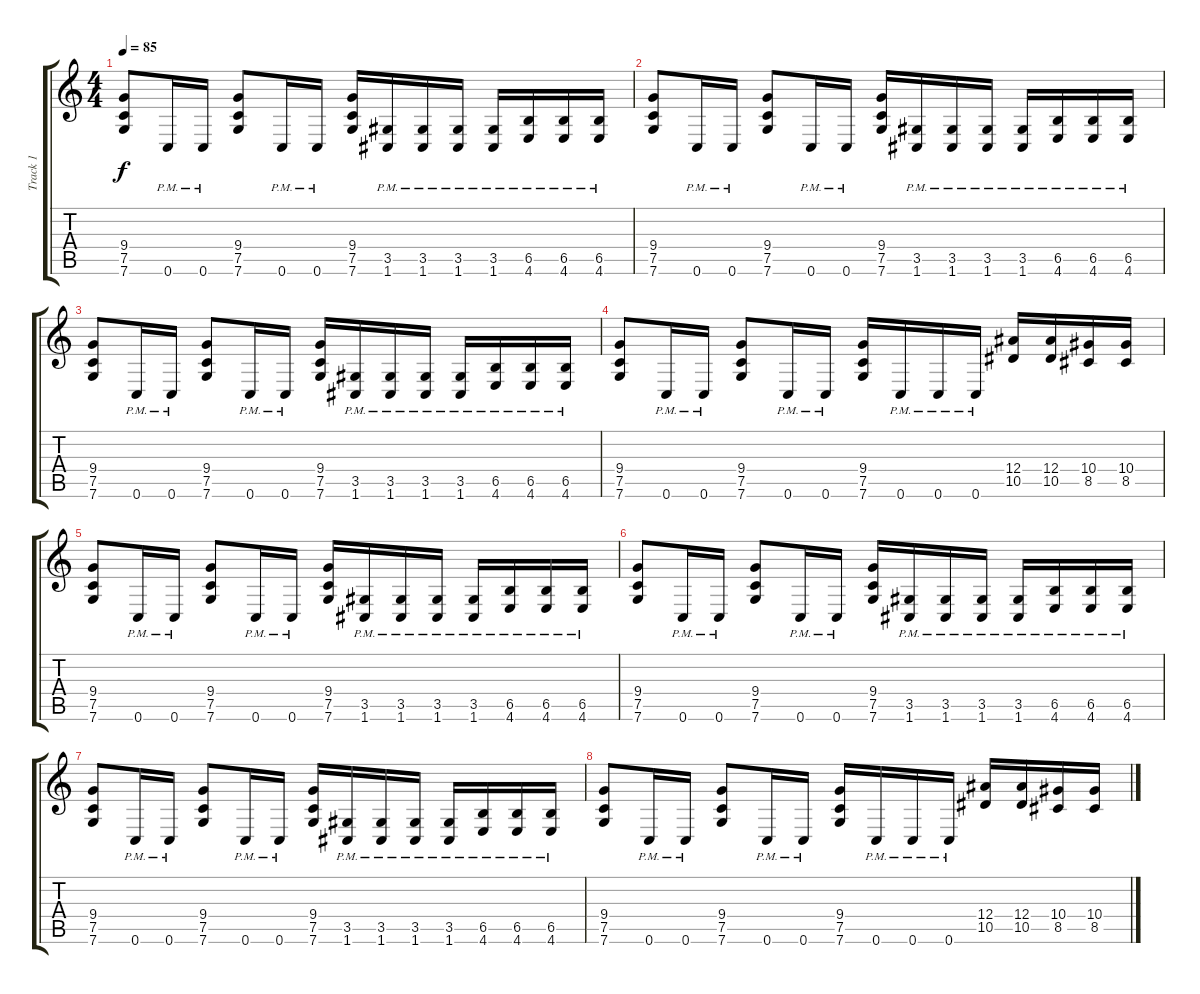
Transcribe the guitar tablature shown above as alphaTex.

\track ("Track 1" "Track 1") {instrument distortionguitar}
\staff {score tabs}
\tuning (C4 G3 Eb3 Bb2 F2 C2) {hide}
\ts (4 4)
\tempo 85
\clef g2
\ks c
(9.4 7.5 7.6).8{dy f} 0.6{pm}.16 0.6{pm}.16 (9.4 7.5 7.6).8 0.6{pm}.16 0.6{pm}.16 (9.4 7.5 7.6).16 (3.5{pm} 1.6{pm}).16 (3.5{pm} 1.6{pm}).16 (3.5{pm} 1.6{pm}).16 (3.5{pm} 1.6{pm}).16 (6.5{pm} 4.6{pm}).16 (6.5{pm} 4.6{pm}).16 (6.5{pm} 4.6{pm}).16 |
(9.4 7.5 7.6).8 0.6{pm}.16 0.6{pm}.16 (9.4 7.5 7.6).8 0.6{pm}.16 0.6{pm}.16 (9.4 7.5 7.6).16 (3.5{pm} 1.6{pm}).16 (3.5{pm} 1.6{pm}).16 (3.5{pm} 1.6{pm}).16 (3.5{pm} 1.6{pm}).16 (6.5{pm} 4.6{pm}).16 (6.5{pm} 4.6{pm}).16 (6.5{pm} 4.6{pm}).16 |
(9.4 7.5 7.6).8 0.6{pm}.16 0.6{pm}.16 (9.4 7.5 7.6).8 0.6{pm}.16 0.6{pm}.16 (9.4 7.5 7.6).16 (3.5{pm} 1.6{pm}).16 (3.5{pm} 1.6{pm}).16 (3.5{pm} 1.6{pm}).16 (3.5{pm} 1.6{pm}).16 (6.5{pm} 4.6{pm}).16 (6.5{pm} 4.6{pm}).16 (6.5{pm} 4.6{pm}).16 |
(9.4 7.5 7.6).8 0.6{pm}.16 0.6{pm}.16 (9.4 7.5 7.6).8 0.6{pm}.16 0.6{pm}.16 (9.4 7.5 7.6).16 0.6{pm}.16 0.6{pm}.16 0.6{pm}.16 (12.4 10.5).16 (12.4 10.5).16 (10.4 8.5).16 (10.4 8.5).16 |
(9.4 7.5 7.6).8 0.6{pm}.16 0.6{pm}.16 (9.4 7.5 7.6).8 0.6{pm}.16 0.6{pm}.16 (9.4 7.5 7.6).16 (3.5{pm} 1.6{pm}).16 (3.5{pm} 1.6{pm}).16 (3.5{pm} 1.6{pm}).16 (3.5{pm} 1.6{pm}).16 (6.5{pm} 4.6{pm}).16 (6.5{pm} 4.6{pm}).16 (6.5{pm} 4.6{pm}).16 |
(9.4 7.5 7.6).8 0.6{pm}.16 0.6{pm}.16 (9.4 7.5 7.6).8 0.6{pm}.16 0.6{pm}.16 (9.4 7.5 7.6).16 (3.5{pm} 1.6{pm}).16 (3.5{pm} 1.6{pm}).16 (3.5{pm} 1.6{pm}).16 (3.5{pm} 1.6{pm}).16 (6.5{pm} 4.6{pm}).16 (6.5{pm} 4.6{pm}).16 (6.5{pm} 4.6{pm}).16 |
(9.4 7.5 7.6).8 0.6{pm}.16 0.6{pm}.16 (9.4 7.5 7.6).8 0.6{pm}.16 0.6{pm}.16 (9.4 7.5 7.6).16 (3.5{pm} 1.6{pm}).16 (3.5{pm} 1.6{pm}).16 (3.5{pm} 1.6{pm}).16 (3.5{pm} 1.6{pm}).16 (6.5{pm} 4.6{pm}).16 (6.5{pm} 4.6{pm}).16 (6.5{pm} 4.6{pm}).16 |
(9.4 7.5 7.6).8 0.6{pm}.16 0.6{pm}.16 (9.4 7.5 7.6).8 0.6{pm}.16 0.6{pm}.16 (9.4 7.5 7.6).16 0.6{pm}.16 0.6{pm}.16 0.6{pm}.16 (12.4 10.5).16 (12.4 10.5).16 (10.4 8.5).16 (10.4 8.5).16
